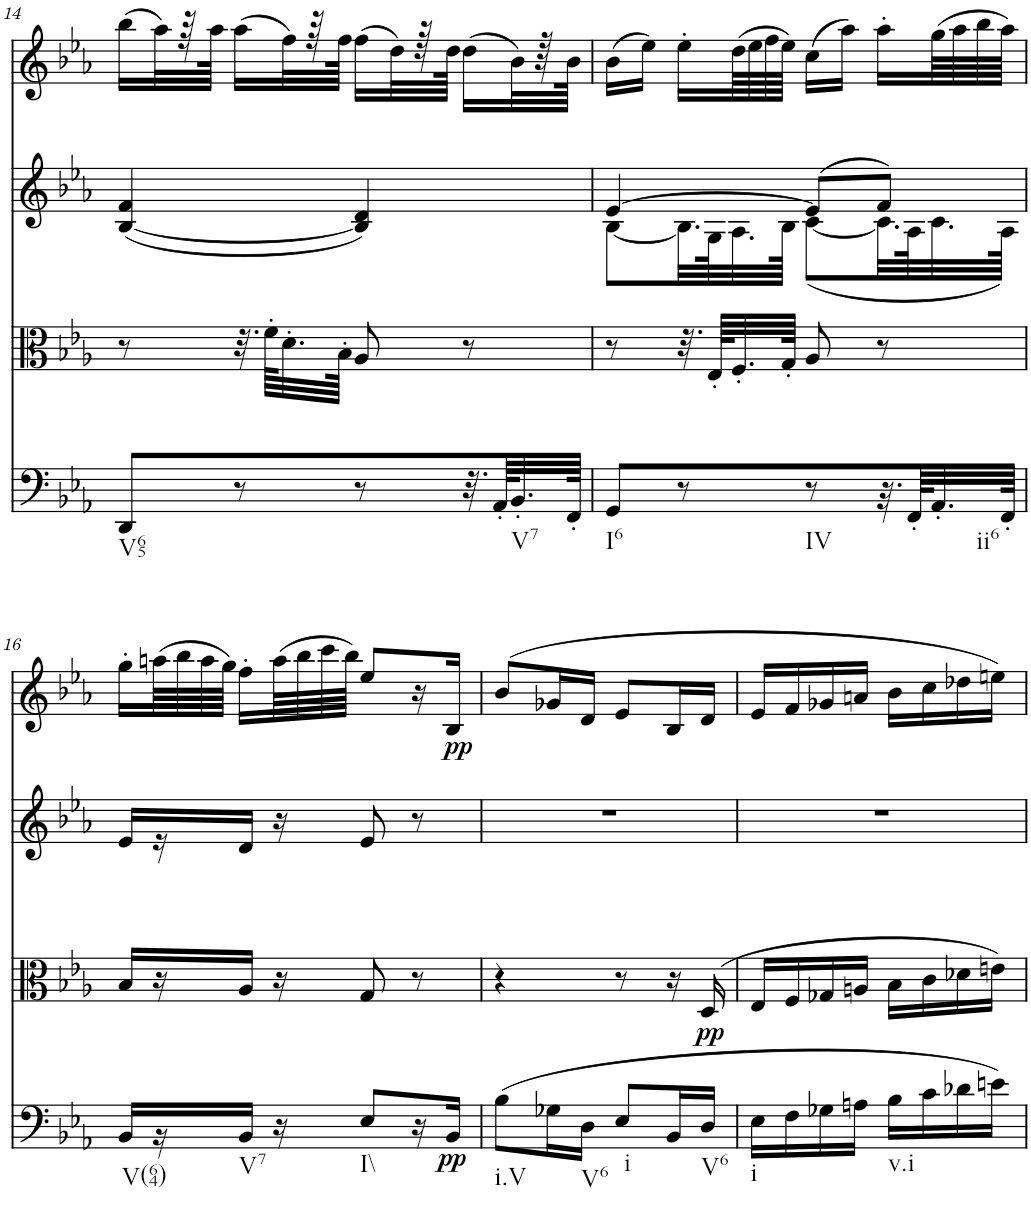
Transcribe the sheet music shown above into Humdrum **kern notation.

**kern	**dynam	**kern	**dynam	**kern	**kern	**dynam
*part4	*part4	*part3	*part3	*part2	*part1	*part1
*staff4	*staff4	*staff3	*staff3	*staff2	*staff1	*staff1
*I"Violoncello	*	*I"Viola	*	*I"Violin II	*I"Violin I	*
*I'Vc	*	*I'Vla	*	*I'Vln	*I'Vln	*
!!LO:PB:g=z
*clefF4	*	*clefC3	*	*clefG2	*clefG2	*
*k[b-e-a-]	*	*k[b-e-a-]	*	*k[b-e-a-]	*k[b-e-a-]	*
*E-:	*	*E-:	*	*E-:	*E-:	*
*M2/4	*	*M2/4	*	*M2/4	*M2/4	*
=14	=14	=14	=14	=14	=14	=14
!LO:TX:b:t=V65	!	!	!	!	!	!
8DD/L	.	8r	.	([4B-/ 4f/	(16bb-\LL	.
.	.	.	.	.	32aa-\L)	.
.	.	.	.	.	64r	.
.	.	.	.	.	64aa-\JJJJ	.
8r	.	32.r	.	.	(16aa-\LL	.
.	.	64f'\KLLL	.	.	.	.
.	.	32.d'\	.	.	32ff\L)	.
.	.	.	.	.	64r	.
.	.	64B-'\JJJk	.	.	64ff\JJJJ	.
8r	.	8A-/	.	4B-/] 4d/)	(16ff\LL	.
.	.	.	.	.	32dd\L)	.
.	.	.	.	.	64r	.
.	.	.	.	.	64dd\JJJJ	.
32.r	.	8r	.	.	(16dd\LL	.
64AA-'/K	.	.	.	.	.	.
!LO:TX:b:t=V7	!	!	!	!	!	!
32.BB-'/	.	.	.	.	32b-\L)	.
.	.	.	.	.	64r	.
64FF'/JJJk	.	.	.	.	64b-\JJJJ	.
=15	=15	=15	=15	=15	=15	=15
*	*	*	*	*^	*	*
!LO:TX:b:t=I6	!	!	!	!	!	!	!
8GG/L	.	8r	.	[>4e-/	[<8B-\L	(16b-\LL	.
.	.	.	.	.	.	16ee-\JJ)	.
8r	.	32.r	.	.	32.B-\LL]	16ee-'\LL	.
.	.	64E-'/KLLL	.	.	64G\K	.	.
.	.	32.F'/	.	.	32.A-\	(64dd\LL	.
.	.	.	.	.	.	64ee-\	.
.	.	.	.	.	.	64ff\	.
.	.	64G'/JJJk	.	.	64B-\JJJk	64ee-\JJJJ)	.
!LO:TX:b:t=IV	!	!	!	!	!	!	!
8r	.	8A-/	.	(8e-/L]	([<8c\L	(16cc\LL	.
.	.	.	.	.	.	16aa-\JJ)	.
32.r	.	8r	.	8f/J)	32.c\LL]	16aa-'\LL	.
64FF'/K	.	.	.	.	64A-\K	.	.
!LO:TX:b:t=ii6	!	!	!	!	!	!	!
32.AA-'/	.	.	.	.	32.c\	(64gg\LL	.
.	.	.	.	.	.	64aa-\	.
.	.	.	.	.	.	64bb-\	.
64FF'/JJJk	.	.	.	.	64A-\JJJk)	64aa-\JJJJ)	.
!!LO:LB:g=z
=16	=16	=16	=16	=16	=16	=16	=16
!LO:TX:b:t=V(64)	!	!	!	!	!	!	!
*	*	*	*	*v	*v	*	*
16BB-/LL	.	16B-/LL	.	16e-/LL	16gg'\LL	.
16r	.	16r	.	16r	(64aan\LL	.
.	.	.	.	.	64bb-\	.
.	.	.	.	.	64aa\	.
.	.	.	.	.	64gg\JJJJ)	.
!LO:TX:b:t=V7	!	!	!	!	!	!
16BB-/JJ	.	16A-/JJ	.	16d/JJ	16ff'\LL	.
16r	.	16r	.	16r	(64aa\LL	.
.	.	.	.	.	64bb-\	.
.	.	.	.	.	64ccc\	.
.	.	.	.	.	64bb-\JJJJ)	.
!LO:TX:b:t=I\\	!	!	!	!	!	!
8E-/L	.	8G/	.	8e-/	8ee-/L	.
16r	.	8r	.	8r	16r	.
!	!LO:DY:b	!	!	!	!	!LO:DY:b
16BB-/JJ	pp	.	.	.	16B-/JJ	pp
=17	=17	=17	=17	=17	=17	=17
!LO:TX:b:t=i.V	!	!	!	!	!	!
(8B-\L	.	4r	.	2r	(8b-/L	.
16G-X\L	.	.	.	.	16g-X/L	.
!LO:TX:b:t=V6	!	!	!	!	!	!
16D\JJ	.	.	.	.	16d/JJ	.
!LO:TX:b:t=i	!	!	!	!	!	!
8E-/L	.	8r	.	.	8e-/L	.
16BB-/L	.	16r	.	.	16B-/L	.
!LO:TX:b:t=V6	!	!	!	!	!	!
!	!	!	!LO:DY:b	!	!	!
16D/JJ	.	(16D/	pp	.	16d/JJ	.
=18	=18	=18	=18	=18	=18	=18
!LO:TX:b:t=i	!	!	!	!	!	!
16E-\LL	.	16E-/LL	.	2r	16e-/LL	.
16F\	.	16F/	.	.	16f/	.
16G-X\	.	16G-X/	.	.	16g-X/	.
16An\JJ	.	16An/JJ	.	.	16an/JJ	.
!LO:TX:b:t=v.i	!	!	!	!	!	!
16B-\LL	.	16B-\LL	.	.	16b-\LL	.
16c\	.	16c\	.	.	16cc\	.
16d-X\	.	16d-X\	.	.	16dd-X\	.
16en\JJ)	.	16en\JJ)	.	.	16een\JJ)	.
=	=	=	=	=	=	=
*-	*-	*-	*-	*-	*-	*-
